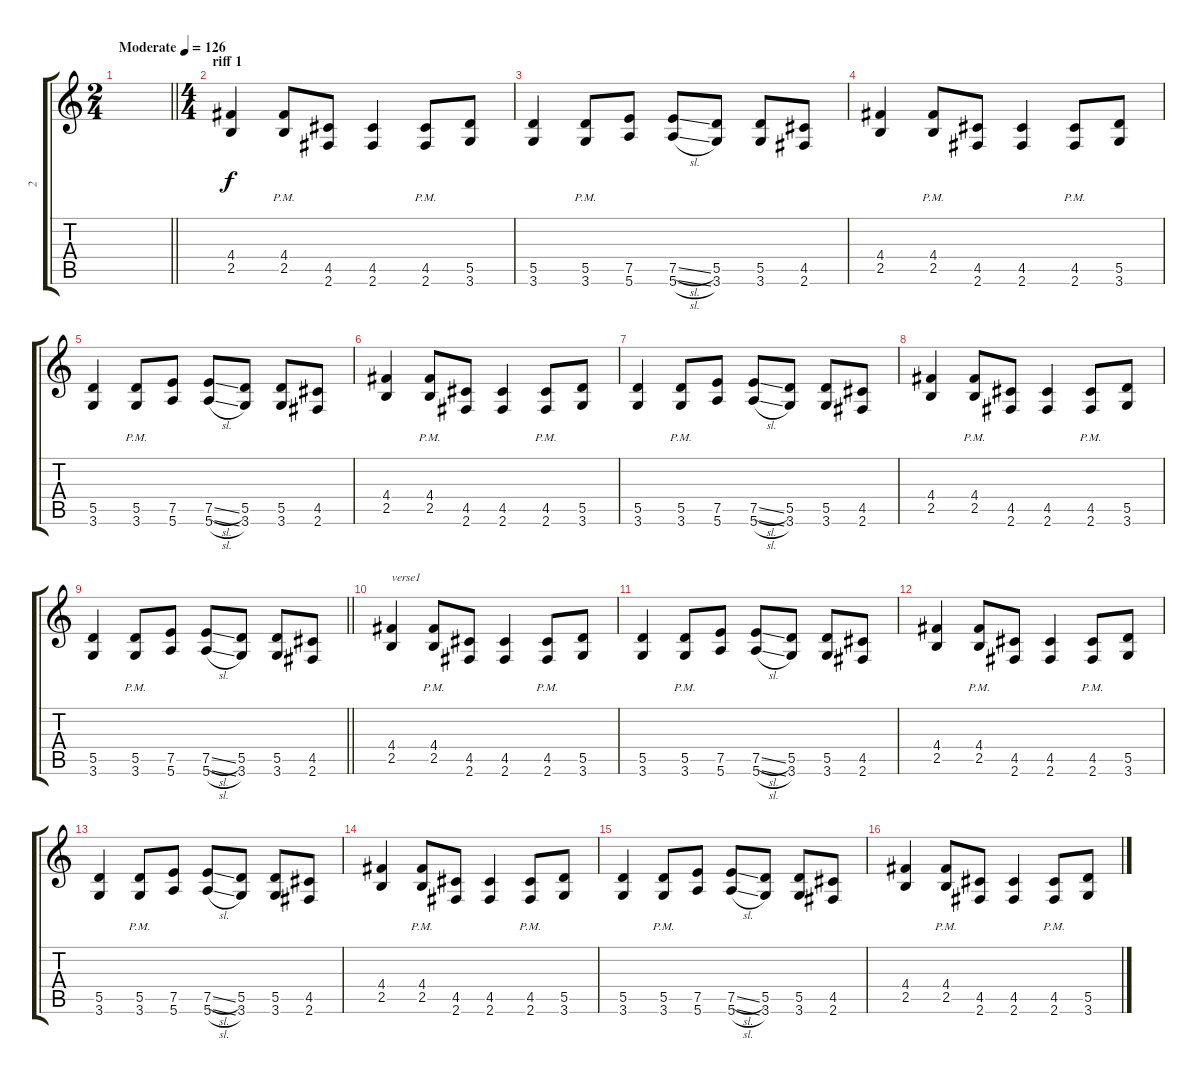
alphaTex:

\track ("2" "2") {instrument overdrivenguitar}
\staff {score tabs}
\tuning (E4 B3 G3 D3 A2 E2) {hide}
\ts (2 4)
\tempo (126 "Moderate")
\clef g2
\barLineRight lightlight
\ks c
|
\ts (4 4)
\section ("" "riff 1")
(4.4 2.5).4 (4.4{pm} 2.5{pm}).8 (4.5 2.6).8 (4.5 2.6).4 (4.5{pm} 2.6{pm}).8 (5.5 3.6).8 |
(5.5 3.6).4 (5.5{pm} 3.6{pm}).8 (7.5 5.6).8 (7.5{sl} 5.6{sl}).8 (5.5 3.6).8 (5.5 3.6).8 (4.5 2.6).8 |
(4.4 2.5).4 (4.4{pm} 2.5{pm}).8 (4.5 2.6).8 (4.5 2.6).4 (4.5{pm} 2.6{pm}).8 (5.5 3.6).8 |
(5.5 3.6).4 (5.5{pm} 3.6{pm}).8 (7.5 5.6).8 (7.5{sl} 5.6{sl}).8 (5.5 3.6).8 (5.5 3.6).8 (4.5 2.6).8 |
(4.4 2.5).4 (4.4{pm} 2.5{pm}).8 (4.5 2.6).8 (4.5 2.6).4 (4.5{pm} 2.6{pm}).8 (5.5 3.6).8 |
(5.5 3.6).4 (5.5{pm} 3.6{pm}).8 (7.5 5.6).8 (7.5{sl} 5.6{sl}).8 (5.5 3.6).8 (5.5 3.6).8 (4.5 2.6).8 |
(4.4 2.5).4 (4.4{pm} 2.5{pm}).8 (4.5 2.6).8 (4.5 2.6).4 (4.5{pm} 2.6{pm}).8 (5.5 3.6).8 |
\barLineRight lightlight
(5.5 3.6).4 (5.5{pm} 3.6{pm}).8 (7.5 5.6).8 (7.5{sl} 5.6{sl}).8 (5.5 3.6).8 (5.5 3.6).8 (4.5 2.6).8 |
(4.4 2.5).4{txt "verse1"} (4.4{pm} 2.5{pm}).8 (4.5 2.6).8 (4.5 2.6).4 (4.5{pm} 2.6{pm}).8 (5.5 3.6).8 |
(5.5 3.6).4 (5.5{pm} 3.6{pm}).8 (7.5 5.6).8 (7.5{sl} 5.6{sl}).8 (5.5 3.6).8 (5.5 3.6).8 (4.5 2.6).8 |
(4.4 2.5).4 (4.4{pm} 2.5{pm}).8 (4.5 2.6).8 (4.5 2.6).4 (4.5{pm} 2.6{pm}).8 (5.5 3.6).8 |
(5.5 3.6).4 (5.5{pm} 3.6{pm}).8 (7.5 5.6).8 (7.5{sl} 5.6{sl}).8 (5.5 3.6).8 (5.5 3.6).8 (4.5 2.6).8 |
(4.4 2.5).4 (4.4{pm} 2.5{pm}).8 (4.5 2.6).8 (4.5 2.6).4 (4.5{pm} 2.6{pm}).8 (5.5 3.6).8 |
(5.5 3.6).4 (5.5{pm} 3.6{pm}).8 (7.5 5.6).8 (7.5{sl} 5.6{sl}).8 (5.5 3.6).8 (5.5 3.6).8 (4.5 2.6).8 |
(4.4 2.5).4 (4.4{pm} 2.5{pm}).8 (4.5 2.6).8 (4.5 2.6).4 (4.5{pm} 2.6{pm}).8 (5.5 3.6).8
